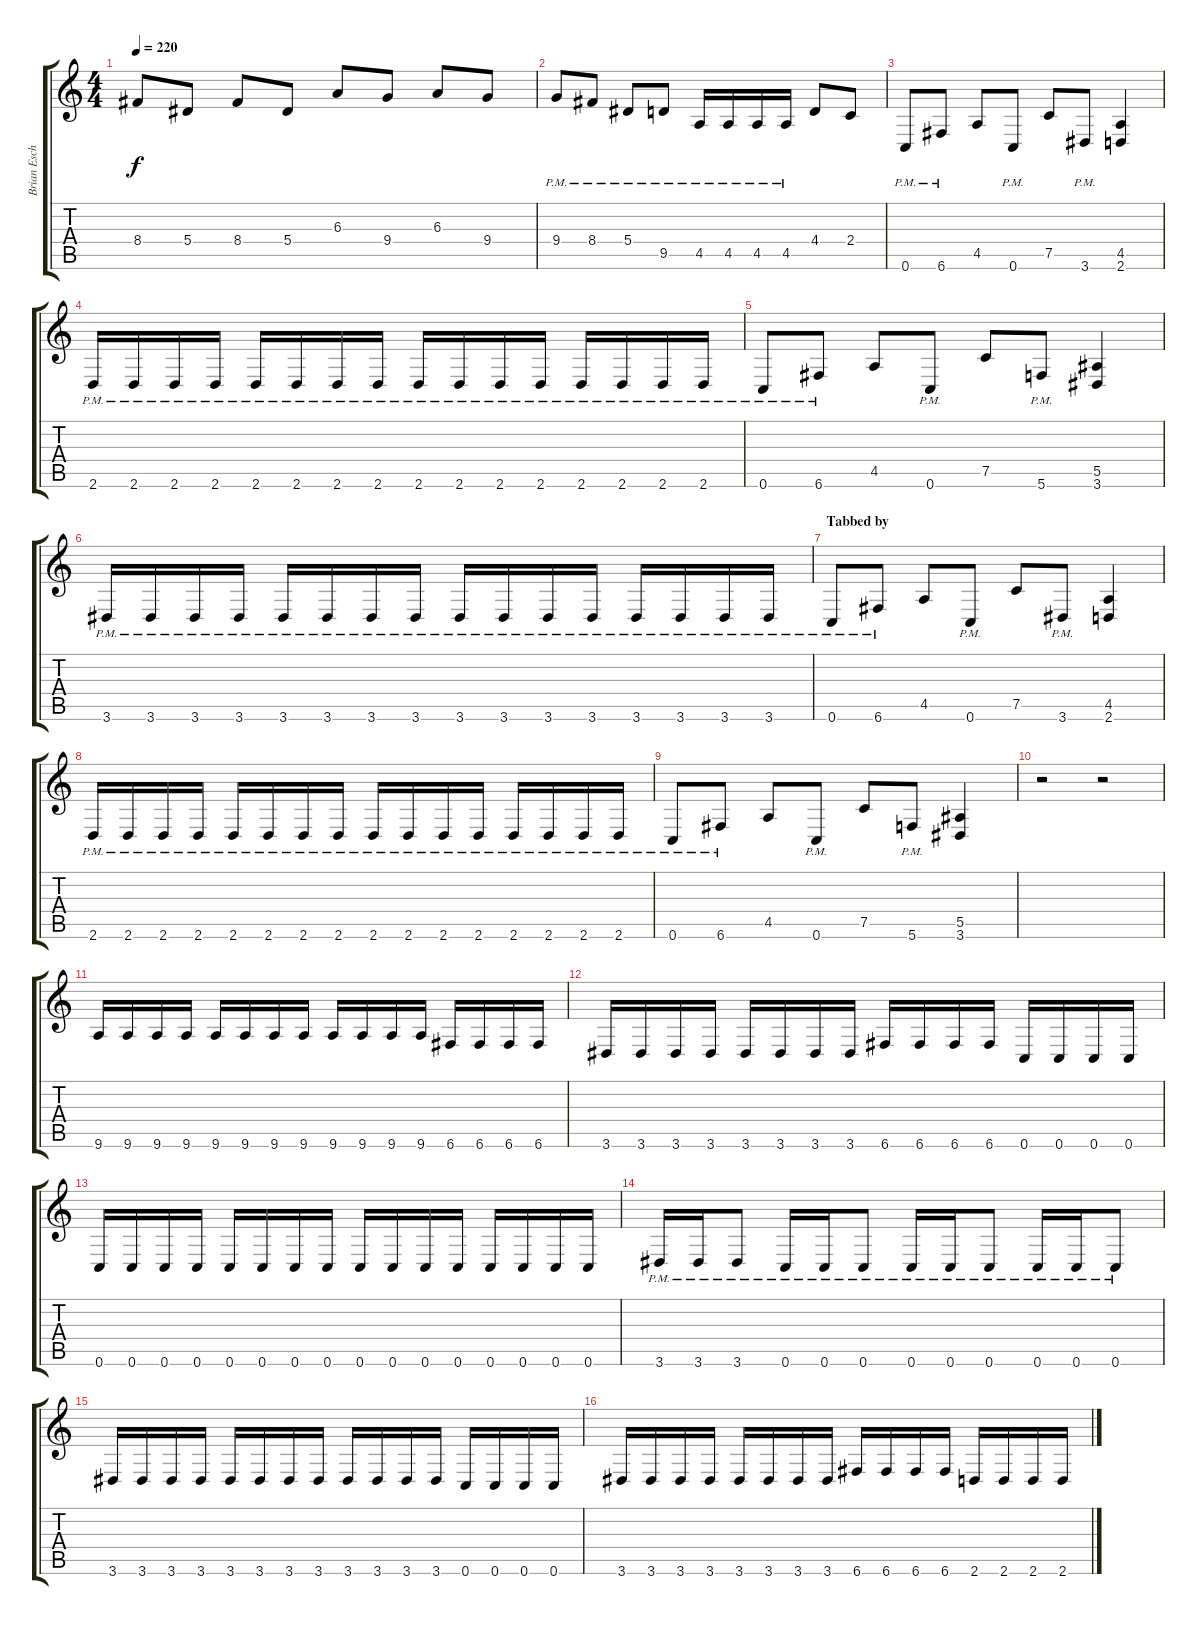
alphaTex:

\track ("Brian Eschbach (Right)" "Brian Esch") {instrument overdrivenguitar}
\staff {score tabs}
\tuning (C4 G3 Eb3 Bb2 F2 C2) {hide}
\ts (4 4)
\tempo 220
\clef g2
\ks c
8.4.8{dy f} 5.4.8 8.4.8 5.4.8 6.3.8 9.4.8 6.3.8 9.4.8 |
9.4{pm}.8 8.4{pm}.8 5.4{pm}.8 9.5{pm}.8 4.5{pm}.16 4.5{pm}.16 4.5{pm}.16 4.5{pm}.16 4.4.8 2.4.8 |
0.6{pm}.8 6.6{pm}.8 4.5.8 0.6{pm}.8 7.5.8 3.6{pm}.8 (4.5 2.6).4 |
2.6{pm}.16 2.6{pm}.16 2.6{pm}.16 2.6{pm}.16 2.6{pm}.16 2.6{pm}.16 2.6{pm}.16 2.6{pm}.16 2.6{pm}.16 2.6{pm}.16 2.6{pm}.16 2.6{pm}.16 2.6{pm}.16 2.6{pm}.16 2.6{pm}.16 2.6{pm}.16 |
0.6{pm}.8 6.6{pm}.8 4.5.8 0.6{pm}.8 7.5.8 5.6{pm}.8 (5.5 3.6).4 |
3.6{pm}.16 3.6{pm}.16 3.6{pm}.16 3.6{pm}.16 3.6{pm}.16 3.6{pm}.16 3.6{pm}.16 3.6{pm}.16 3.6{pm}.16 3.6{pm}.16 3.6{pm}.16 3.6{pm}.16 3.6{pm}.16 3.6{pm}.16 3.6{pm}.16 3.6{pm}.16 |
\section ("" "Tabbed by")
0.6{pm}.8 6.6{pm}.8 4.5.8 0.6{pm}.8 7.5.8 3.6{pm}.8 (4.5 2.6).4 |
2.6{pm}.16 2.6{pm}.16 2.6{pm}.16 2.6{pm}.16 2.6{pm}.16 2.6{pm}.16 2.6{pm}.16 2.6{pm}.16 2.6{pm}.16 2.6{pm}.16 2.6{pm}.16 2.6{pm}.16 2.6{pm}.16 2.6{pm}.16 2.6{pm}.16 2.6{pm}.16 |
0.6{pm}.8 6.6{pm}.8 4.5.8 0.6{pm}.8 7.5.8 5.6{pm}.8 (5.5 3.6).4 |
r.2 r.2 |
9.6.16 9.6.16 9.6.16 9.6.16 9.6.16 9.6.16 9.6.16 9.6.16 9.6.16 9.6.16 9.6.16 9.6.16 6.6.16 6.6.16 6.6.16 6.6.16 |
3.6.16 3.6.16 3.6.16 3.6.16 3.6.16 3.6.16 3.6.16 3.6.16 6.6.16 6.6.16 6.6.16 6.6.16 0.6.16 0.6.16 0.6.16 0.6.16 |
0.6.16 0.6.16 0.6.16 0.6.16 0.6.16 0.6.16 0.6.16 0.6.16 0.6.16 0.6.16 0.6.16 0.6.16 0.6.16 0.6.16 0.6.16 0.6.16 |
3.6{pm}.16 3.6{pm}.16 3.6{pm}.8 0.6{pm}.16 0.6{pm}.16 0.6{pm}.8 0.6{pm}.16 0.6{pm}.16 0.6{pm}.8 0.6{pm}.16 0.6{pm}.16 0.6{pm}.8 |
3.6.16 3.6.16 3.6.16 3.6.16 3.6.16 3.6.16 3.6.16 3.6.16 3.6.16 3.6.16 3.6.16 3.6.16 0.6.16 0.6.16 0.6.16 0.6.16 |
3.6.16 3.6.16 3.6.16 3.6.16 3.6.16 3.6.16 3.6.16 3.6.16 6.6.16 6.6.16 6.6.16 6.6.16 2.6.16 2.6.16 2.6.16 2.6.16
